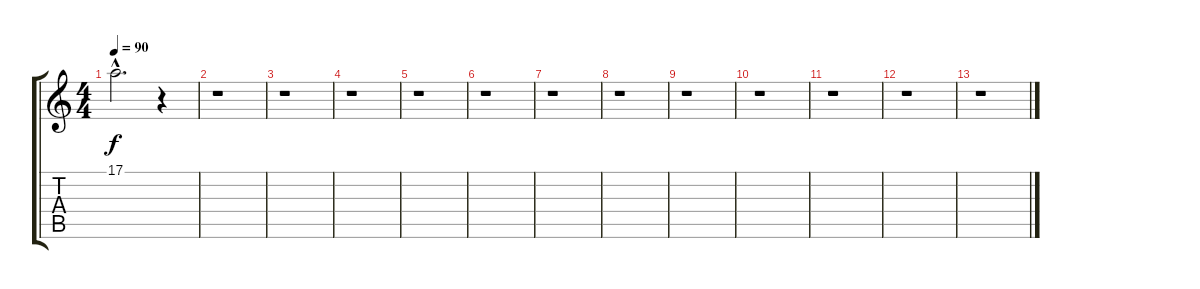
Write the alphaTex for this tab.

\track "" {instrument vibraphone}
\staff {score tabs}
\tuning (E4 B3 G3 D3 A2 E2) {hide}
\ts (4 4)
\tempo 90
\clef g2
\ks c
17.1{hac}.2{d dy f} r.4 |
r.1 |
r.1 |
r.1 |
r.1 |
r.1 |
r.1 |
r.1 |
r.1 |
r.1 |
r.1 |
r.1 |
r.1
